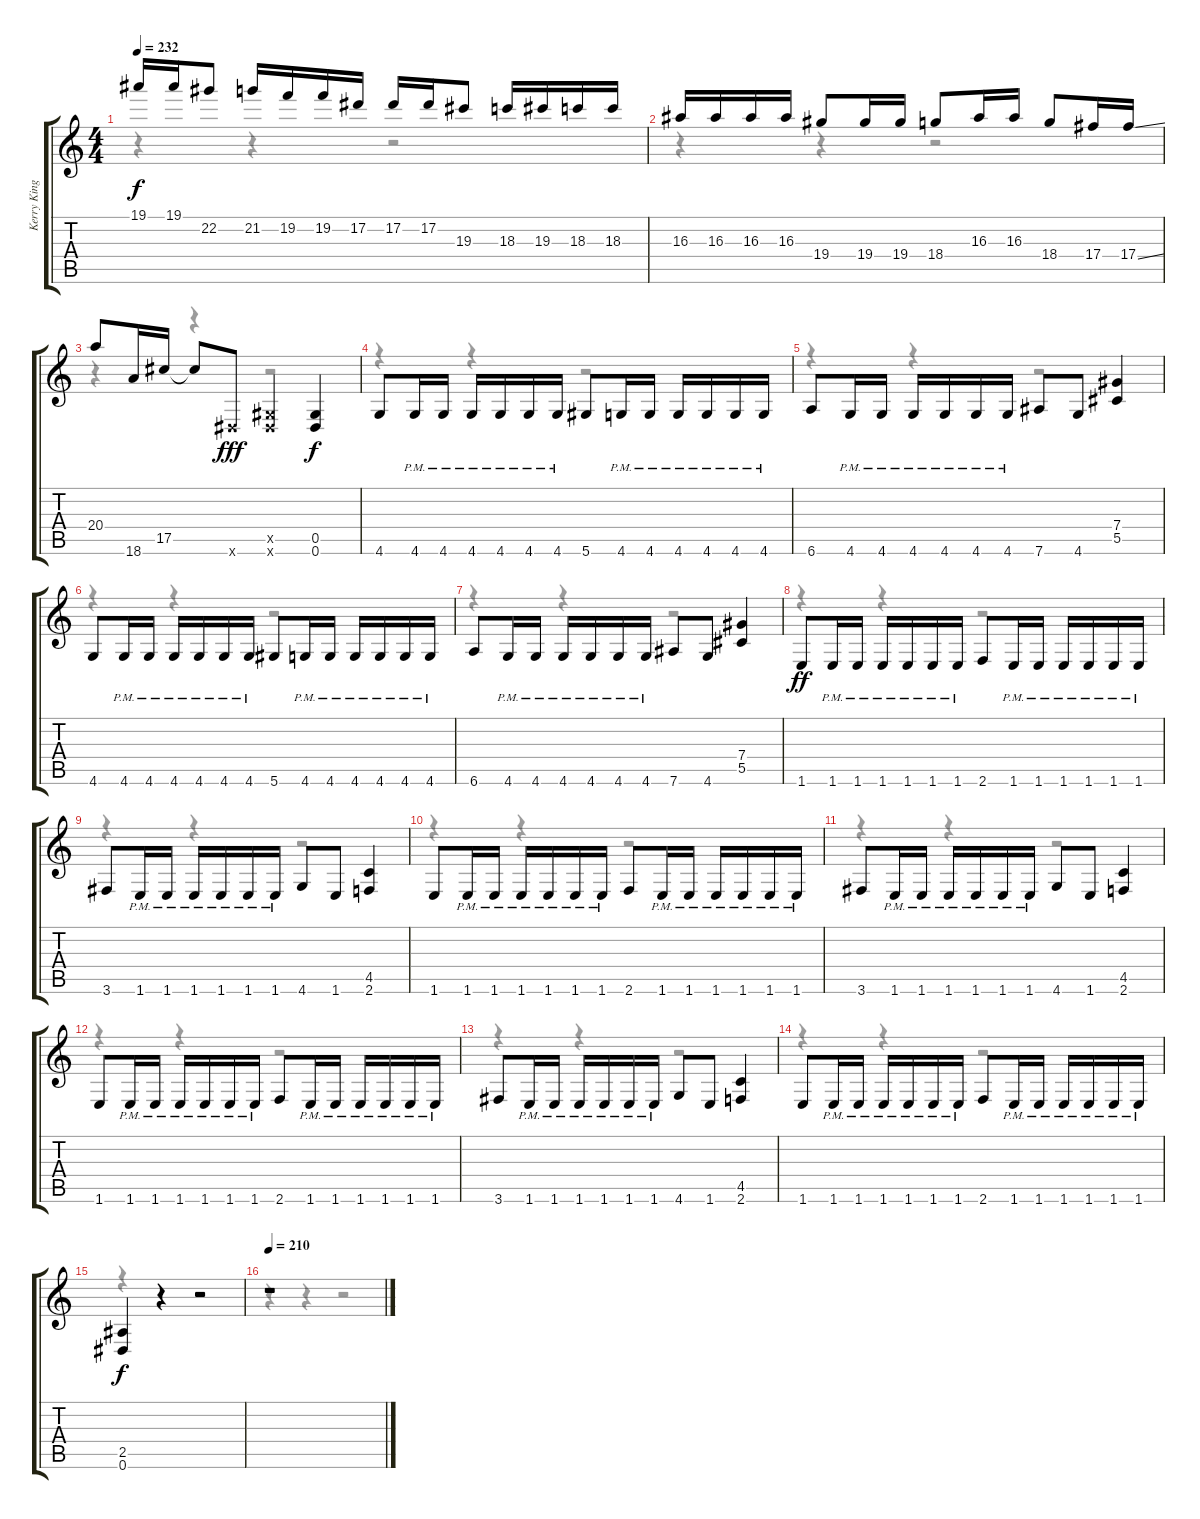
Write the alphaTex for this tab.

\track ("Kerry King" "Kerry King") {instrument distortionguitar}
\staff {score tabs}
\tuning (Eb4 Bb3 Gb3 Db3 Ab2 Eb2) {hide}
\voice
\ts (4 4)
\tempo 232
\clef g2
\ks c
19.1.16{dy f} 19.1.16 22.2.8 21.2.16 19.2.16 19.2.16 17.2.16 17.2.16 17.2.16 19.3.8 18.3.16 19.3.16 18.3.16 18.3.16 |
16.3.16 16.3.16 16.3.16 16.3.16 19.4.8 19.4.16 19.4.16 18.4.8 16.3.16 16.3.16 18.4.8 17.4.16 17.4{ss}.16 |
20.4.8 18.6.16 17.5.16 17.5{t}.8 0.6{x}.8{dy fff} (0.5{x} 0.6{x}).4 (0.5 0.6).4{dy f} |
4.6.8 4.6{pm}.16 4.6{pm}.16 4.6{pm}.16 4.6{pm}.16 4.6{pm}.16 4.6{pm}.16 5.6.8 4.6{pm}.16 4.6{pm}.16 4.6{pm}.16 4.6{pm}.16 4.6{pm}.16 4.6{pm}.16 |
6.6.8 4.6{pm}.16 4.6{pm}.16 4.6{pm}.16 4.6{pm}.16 4.6{pm}.16 4.6{pm}.16 7.6.8 4.6.8 (7.4 5.5).4 |
4.6.8 4.6{pm}.16 4.6{pm}.16 4.6{pm}.16 4.6{pm}.16 4.6{pm}.16 4.6{pm}.16 5.6.8 4.6{pm}.16 4.6{pm}.16 4.6{pm}.16 4.6{pm}.16 4.6{pm}.16 4.6{pm}.16 |
6.6.8 4.6{pm}.16 4.6{pm}.16 4.6{pm}.16 4.6{pm}.16 4.6{pm}.16 4.6{pm}.16 7.6.8 4.6.8 (7.4 5.5).4 |
1.6.8{dy ff} 1.6{pm}.16 1.6{pm}.16 1.6{pm}.16 1.6{pm}.16 1.6{pm}.16 1.6{pm}.16 2.6.8 1.6{pm}.16 1.6{pm}.16 1.6{pm}.16 1.6{pm}.16 1.6{pm}.16 1.6{pm}.16 |
3.6.8 1.6{pm}.16 1.6{pm}.16 1.6{pm}.16 1.6{pm}.16 1.6{pm}.16 1.6{pm}.16 4.6.8 1.6.8 (4.5 2.6).4 |
1.6.8 1.6{pm}.16 1.6{pm}.16 1.6{pm}.16 1.6{pm}.16 1.6{pm}.16 1.6{pm}.16 2.6.8 1.6{pm}.16 1.6{pm}.16 1.6{pm}.16 1.6{pm}.16 1.6{pm}.16 1.6{pm}.16 |
3.6.8 1.6{pm}.16 1.6{pm}.16 1.6{pm}.16 1.6{pm}.16 1.6{pm}.16 1.6{pm}.16 4.6.8 1.6.8 (4.5 2.6).4 |
1.6.8 1.6{pm}.16 1.6{pm}.16 1.6{pm}.16 1.6{pm}.16 1.6{pm}.16 1.6{pm}.16 2.6.8 1.6{pm}.16 1.6{pm}.16 1.6{pm}.16 1.6{pm}.16 1.6{pm}.16 1.6{pm}.16 |
3.6.8 1.6{pm}.16 1.6{pm}.16 1.6{pm}.16 1.6{pm}.16 1.6{pm}.16 1.6{pm}.16 4.6.8 1.6.8 (4.5 2.6).4 |
1.6.8 1.6{pm}.16 1.6{pm}.16 1.6{pm}.16 1.6{pm}.16 1.6{pm}.16 1.6{pm}.16 2.6.8 1.6{pm}.16 1.6{pm}.16 1.6{pm}.16 1.6{pm}.16 1.6{pm}.16 1.6{pm}.16 |
(2.5 0.6).4{dy f} r.4 r.2 |
\tempo 210
r.1
\voice
\clef g2
\ottava regular
\simile none
\ks c
r.4{dy f} r.4 r.2 |
r.4 r.4 r.2 |
r.4 r.4 r.2 |
r.4 r.4 r.2 |
r.4 r.4 r.2 |
r.4 r.4 r.2 |
r.4 r.4 r.2 |
r.4 r.4 r.2 |
r.4 r.4 r.2 |
r.4 r.4 r.2 |
r.4 r.4 r.2 |
r.4 r.4 r.2 |
r.4 r.4 r.2 |
r.4 r.4 r.2 |
r.4 r.4 r.2 |
r.4 r.4 r.2
